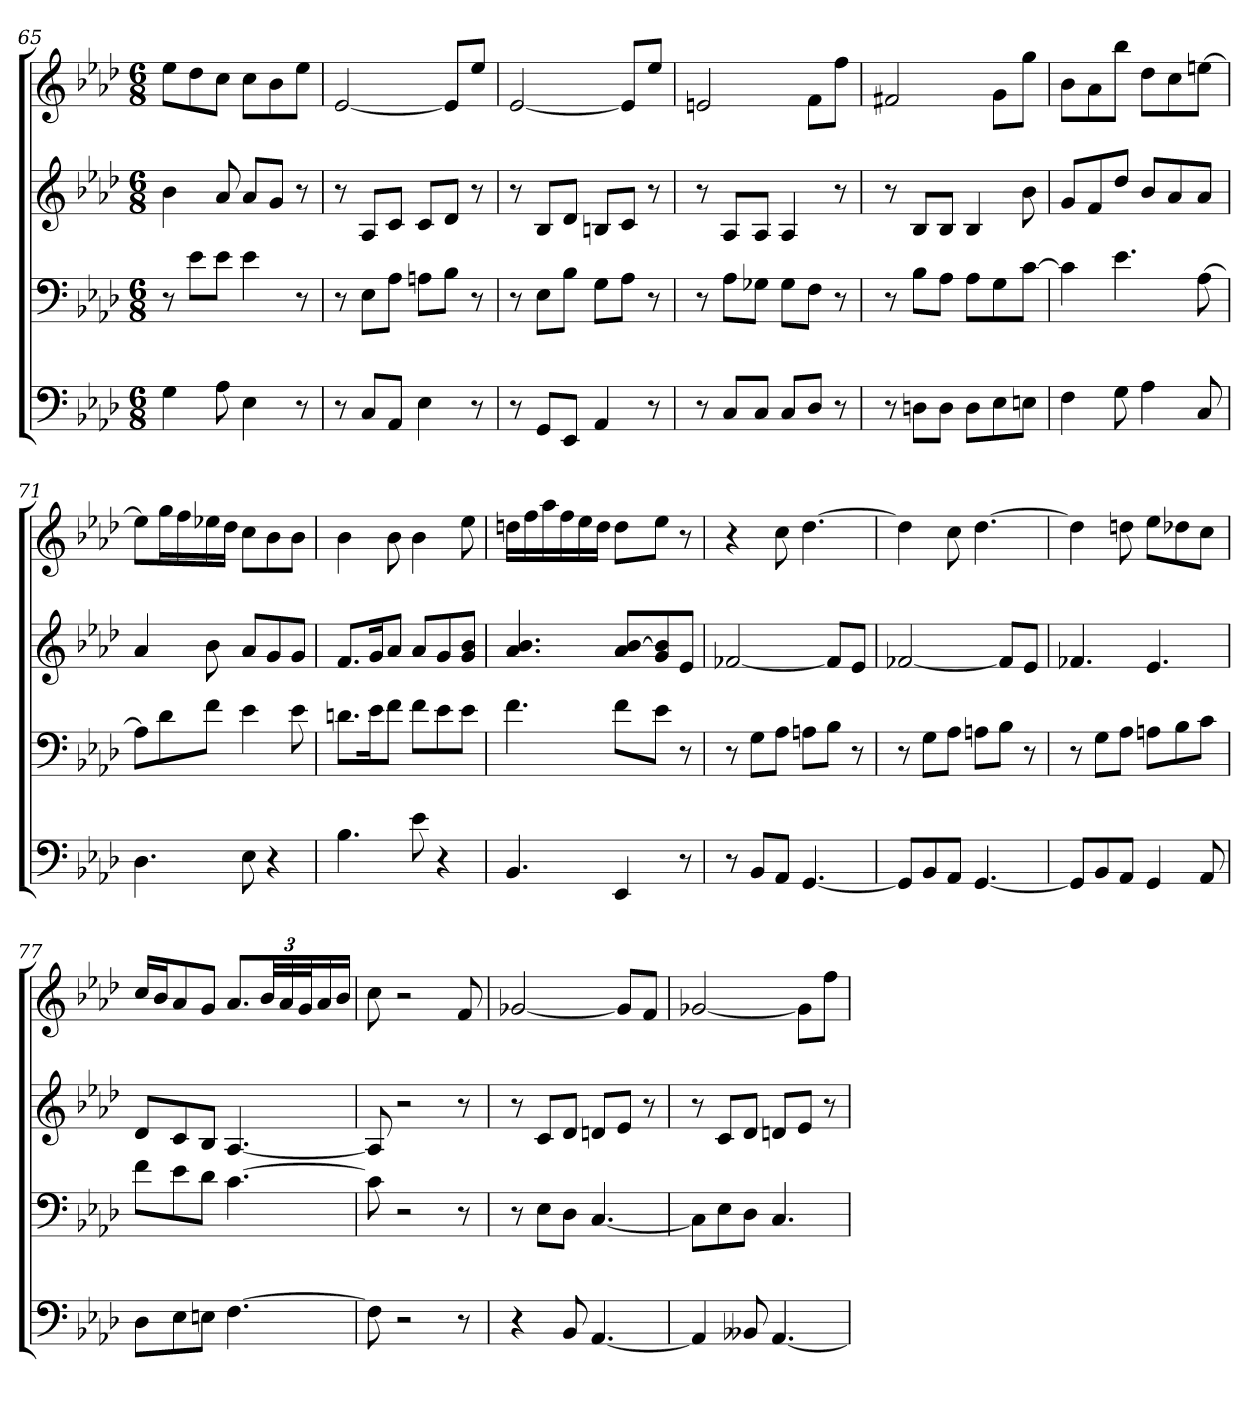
**kern	**kern	**kern	**kern
*part4	*part3	*part2	*part1
*staff4	*staff3	*staff2	*staff1
*k[b-e-a-d-]	*k[b-e-a-d-]	*k[b-e-a-d-]	*k[b-e-a-d-]
*A-:	*A-:	*A-:	*A-:
*M6/8	*M6/8	*M6/8	*M6/8
=65	=65	=65	=65
4G	8r	4b-	8ee-L
.	8e-L	.	8dd-
8A-	8e-J	8a-	8ccJ
4E-	4e-	8a-L	8ccL
.	.	8gJ	8b-
8r	8r	8r	8ee-J
=66	=66	=66	=66
8r	8r	8r	[2e-
8CL	8E-L	8A-L	.
8AA-J	8A-J	8cJ	.
4E-	8AnL	8cL	.
.	8B-J	8d-J	8e-L]
8r	8r	8r	8ee-J
=67	=67	=67	=67
8r	8r	8r	[2e-
8GGL	8E-L	8B-L	.
8EE-J	8B-J	8d-J	.
4AA-	8GL	8BnL	.
.	8A-J	8cJ	8e-L]
8r	8r	8r	8ee-J
=68	=68	=68	=68
8r	8r	8r	2en
8CL	8A-L	8A-L	.
8CJ	8G-XJ	8A-J	.
8CL	8G-L	4A-	.
8D-J	8FJ	.	8fL
8r	8r	8r	8ffJ
=69	=69	=69	=69
8r	8r	8r	2f#X
8DnL	8B-L	8B-L	.
8DJ	8A-J	8B-J	.
8DL	8A-L	4B-	.
8E-	8G	.	8gL
8EnJ	[8cJ	8b-	8ggJ
=70	=70	=70	=70
4F	4c]	8gL	8b-L
.	.	8f	8a-
8G	4.e-	8dd-J	8bb-J
4A-	.	8b-L	8dd-L
.	.	8a-	8cc
8C	[8A-	8a-J	[8eenJ
=71	=71	=71	=71
4.D-	8A-L]	4a-	8eeL]
.	8d-	.	16ggL
.	.	.	16ff
.	8fJ	8b-	16ee-X
.	.	.	16dd-JJ
8E-	4e-	8a-L	8ccL
4r	.	8g	8b-
.	8e-	8gJ	8b-J
=72	=72	=72	=72
4.B-	8.dnL	8.fL	4b-
.	16e-K	16gK	.
.	8fJ	8a-J	8b-
8e-	8fL	8a-L	4b-
4r	8e-	8g	.
.	8e-J	8g 8b-J	8ee-
=73	=73	=73	=73
4.BB-	4.f	4.a- 4.b-	16ddnLL
.	.	.	16ff
.	.	.	16aa-
.	.	.	16ff
.	.	.	16ee-
.	.	.	16ddJJ
4EE-	8fL	8a- [8b-L	8ddL
.	8e-J	8g 8b-]	8ee-J
8r	8r	8e-J	8r
=74	=74	=74	=74
8r	8r	[2f-X	4r
8BB-L	8GL	.	.
8AA-J	8A-J	.	8cc
[4.GG	8AnL	.	[4.dd-
.	8B-J	8f-L]	.
.	8r	8e-J	.
=75	=75	=75	=75
8GGL]	8r	[2f-X	4dd-]
8BB-	8GL	.	.
8AA-J	8A-J	.	8cc
[4.GG	8AnL	.	[4.dd-
.	8B-J	8f-L]	.
.	8r	8e-J	.
=76	=76	=76	=76
8GGL]	8r	4.f-X	4dd-]
8BB-	8GL	.	.
8AA-J	8A-J	.	8ddn
4GG	8AnL	4.e-	8ee-L
.	8B-	.	8dd-X
8AA-	8cJ	.	8ccJ
=77	=77	=77	=77
8D-L	8fL	8d-L	16ccLL
.	.	.	16b-J
8E-	8e-	8c	8a-
8EnJ	8d-J	8B-J	8gJ
[4.F	[4.c	[4.A-	8.a-L
.	.	.	48b-LL
.	.	.	48a-
.	.	.	48gJ
.	.	.	16a-
.	.	.	16b-JJ
=78	=78	=78	=78
8F]	8c]	8A-]	8cc
2r	2r	2r	2r
8r	8r	8r	8f
=79	=79	=79	=79
4r	8r	8r	[2g-X
.	8E-L	8cL	.
8BB-	8D-J	8d-J	.
[4.AA-	[4.C	8dnL	.
.	.	8e-J	8g-L]
.	.	8r	8fJ
=80	=80	=80	=80
4AA-]	8CL]	8r	[2g-X
.	8E-	8cL	.
8BB--X	8D-J	8d-J	.
[4.AA-	4.C	8dnL	.
.	.	8e-J	8g-L]
.	.	8r	8ffJ
=	=	=	=
*-	*-	*-	*-
